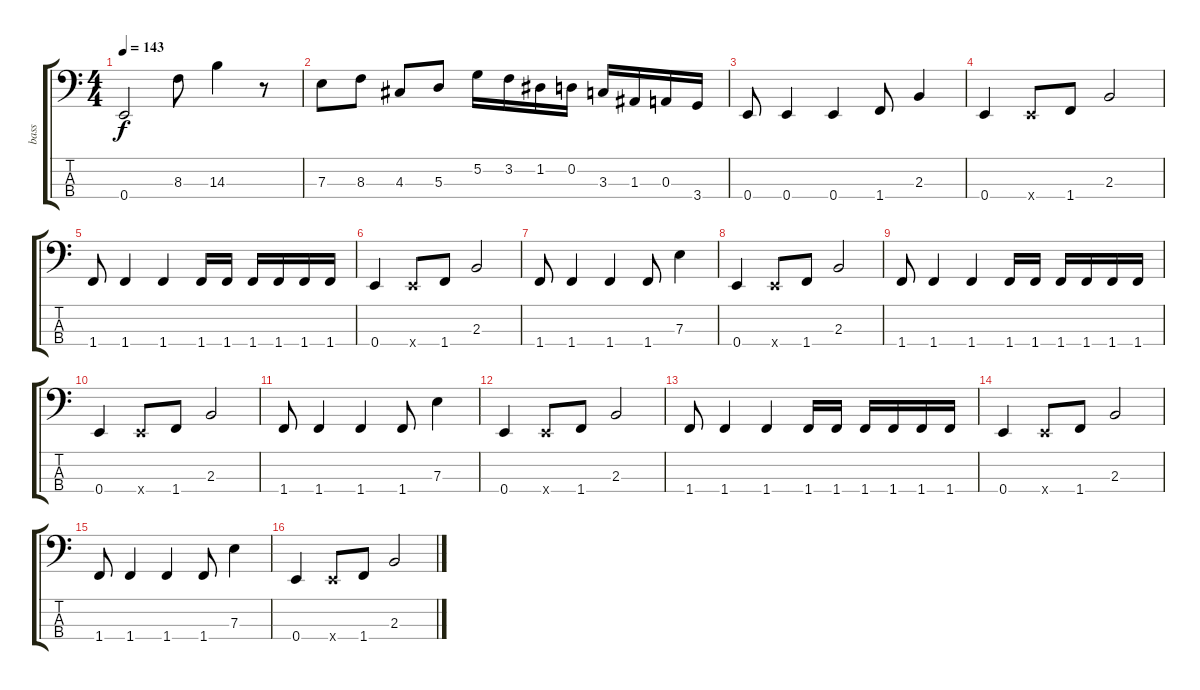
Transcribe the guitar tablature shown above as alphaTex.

\track ("bass" "bass") {instrument slapbass2}
\staff {score tabs}
\tuning (G2 D2 A1 E1) {hide}
\ts (4 4)
\tempo 143
\clef f4
\ks c
0.4.2{dy f instrument slapbass2} 8.3.8 14.3.4 r.8 |
7.3.8 8.3.8 4.3.8 5.3.8 5.2.16 3.2.16 1.2.16 0.2.16 3.3.16 1.3.16 0.3.16 3.4.16 |
0.4.8 0.4.4 0.4.4 1.4.8 2.3.4 |
0.4.4 0.4{x}.8 1.4.8 2.3.2 |
1.4.8 1.4.4 1.4.4 1.4.16 1.4.16 1.4.16 1.4.16 1.4.16 1.4.16 |
0.4.4 0.4{x}.8 1.4.8 2.3.2 |
1.4.8 1.4.4 1.4.4 1.4.8 7.3.4 |
0.4.4 0.4{x}.8 1.4.8 2.3.2 |
1.4.8 1.4.4 1.4.4 1.4.16 1.4.16 1.4.16 1.4.16 1.4.16 1.4.16 |
0.4.4 0.4{x}.8 1.4.8 2.3.2 |
1.4.8 1.4.4 1.4.4 1.4.8 7.3.4 |
0.4.4 0.4{x}.8 1.4.8 2.3.2 |
1.4.8 1.4.4 1.4.4 1.4.16 1.4.16 1.4.16 1.4.16 1.4.16 1.4.16 |
0.4.4 0.4{x}.8 1.4.8 2.3.2 |
1.4.8 1.4.4 1.4.4 1.4.8 7.3.4 |
0.4.4 0.4{x}.8 1.4.8 2.3.2
